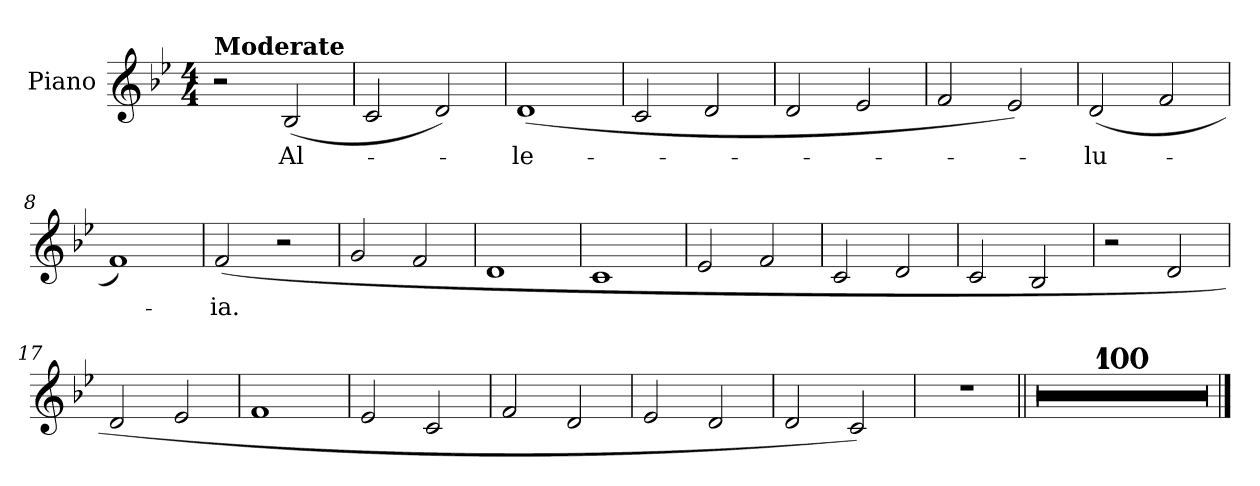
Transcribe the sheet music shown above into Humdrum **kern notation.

**kern	**text
*part1	*part1
*staff1	*staff1
*I"Piano	*
*I'Pno.	*
*clefG2	*
*k[b-e-]	*
*M4/4	*
*MM120	*
=1	=1
!LO:TX:a:B:t=Moderate	!
2r	.
!	!LO:LY:b
(>2B-/	Al-
=2	=2
2c/	.
2d/)	.
=3	=3
!	!LO:LY:b
(1d	-le-
=4	=4
2c/	.
2d/	.
=5	=5
2d/	.
2e-/	.
=6	=6
2f/	.
2e-/)	.
=7	=7
!	!LO:LY:b
(>2d/	-lu-
2f/	.
=8	=8
1f)	.
=9	=9
!	!LO:LY:b
(>2f/	-ia.
2r	.
=10	=10
2g/	.
2f/	.
!!LO:LB:g=z
=11	=11
1d	.
=12	=12
1c	.
=13	=13
2e-/	.
2f/	.
=14	=14
2c/	.
2d/	.
=15	=15
2c/	.
2B-/	.
=16	=16
2r	.
2d/	.
=17	=17
2d/	.
2e-/	.
=18	=18
1f	.
=19	=19
2e-/	.
2c/	.
=20	=20
2f/	.
2d/	.
=21	=21
2e-/	.
2d/	.
!!LO:LB:g=z
=22	=22
2d/	.
2c/)	.
=23	=23
1r	.
=24||	=24||
1r	.
=25	=25
1r	.
=26	=26
1r	.
=27	=27
1r	.
=28	=28
1r	.
=29	=29
1r	.
=30	=30
1r	.
=31	=31
1r	.
=32	=32
1r	.
=33	=33
1r	.
!!LO:LB:g=z
=34	=34
1r	.
=35	=35
1r	.
=36	=36
1r	.
=37	=37
1r	.
=38	=38
1r	.
=39	=39
1r	.
=40	=40
1r	.
=41	=41
1r	.
=42	=42
1r	.
=43	=43
1r	.
=44	=44
1r	.
=45	=45
1r	.
!!LO:LB:g=z
=46	=46
1r	.
=47	=47
1r	.
=48	=48
1r	.
=49	=49
1r	.
=50	=50
1r	.
=51	=51
1r	.
=52	=52
1r	.
=53	=53
1r	.
=54	=54
1r	.
=55	=55
1r	.
=56	=56
1r	.
=57	=57
1r	.
!!LO:LB:g=z
=58	=58
1r	.
=59	=59
1r	.
=60	=60
1r	.
=61	=61
1r	.
=62	=62
1r	.
=63	=63
1r	.
=64	=64
1r	.
=65	=65
1r	.
=66	=66
1r	.
=67	=67
1r	.
=68	=68
1r	.
=69	=69
1r	.
!!LO:LB:g=z
=70	=70
1r	.
=71	=71
1r	.
=72	=72
1r	.
=73	=73
1r	.
=74	=74
1r	.
=75	=75
1r	.
=76	=76
1r	.
=77	=77
1r	.
=78	=78
1r	.
=79	=79
1r	.
=80	=80
1r	.
=81	=81
1r	.
!!LO:LB:g=z
=82	=82
1r	.
=83	=83
1r	.
=84	=84
1r	.
=85	=85
1r	.
=86	=86
1r	.
=87	=87
1r	.
=88	=88
1r	.
=89	=89
1r	.
=90	=90
1r	.
=91	=91
1r	.
=92	=92
1r	.
=93	=93
1r	.
!!LO:LB:g=z
=94	=94
1r	.
=95	=95
1r	.
=96	=96
1r	.
=97	=97
1r	.
=98	=98
1r	.
=99	=99
1r	.
=100	=100
1r	.
=101	=101
1r	.
=102	=102
1r	.
=103	=103
1r	.
=104	=104
1r	.
=105	=105
1r	.
!!LO:PB:g=z
=106	=106
1r	.
=107	=107
1r	.
=108	=108
1r	.
=109	=109
1r	.
=110	=110
1r	.
=111	=111
1r	.
=112	=112
1r	.
=113	=113
1r	.
=114	=114
1r	.
=115	=115
1r	.
=116	=116
1r	.
=117	=117
1r	.
!!LO:LB:g=z
=118	=118
1r	.
=119	=119
1r	.
=120	=120
1r	.
=121	=121
1r	.
=122	=122
1r	.
=123	=123
1r	.
==	==
*-	*-
